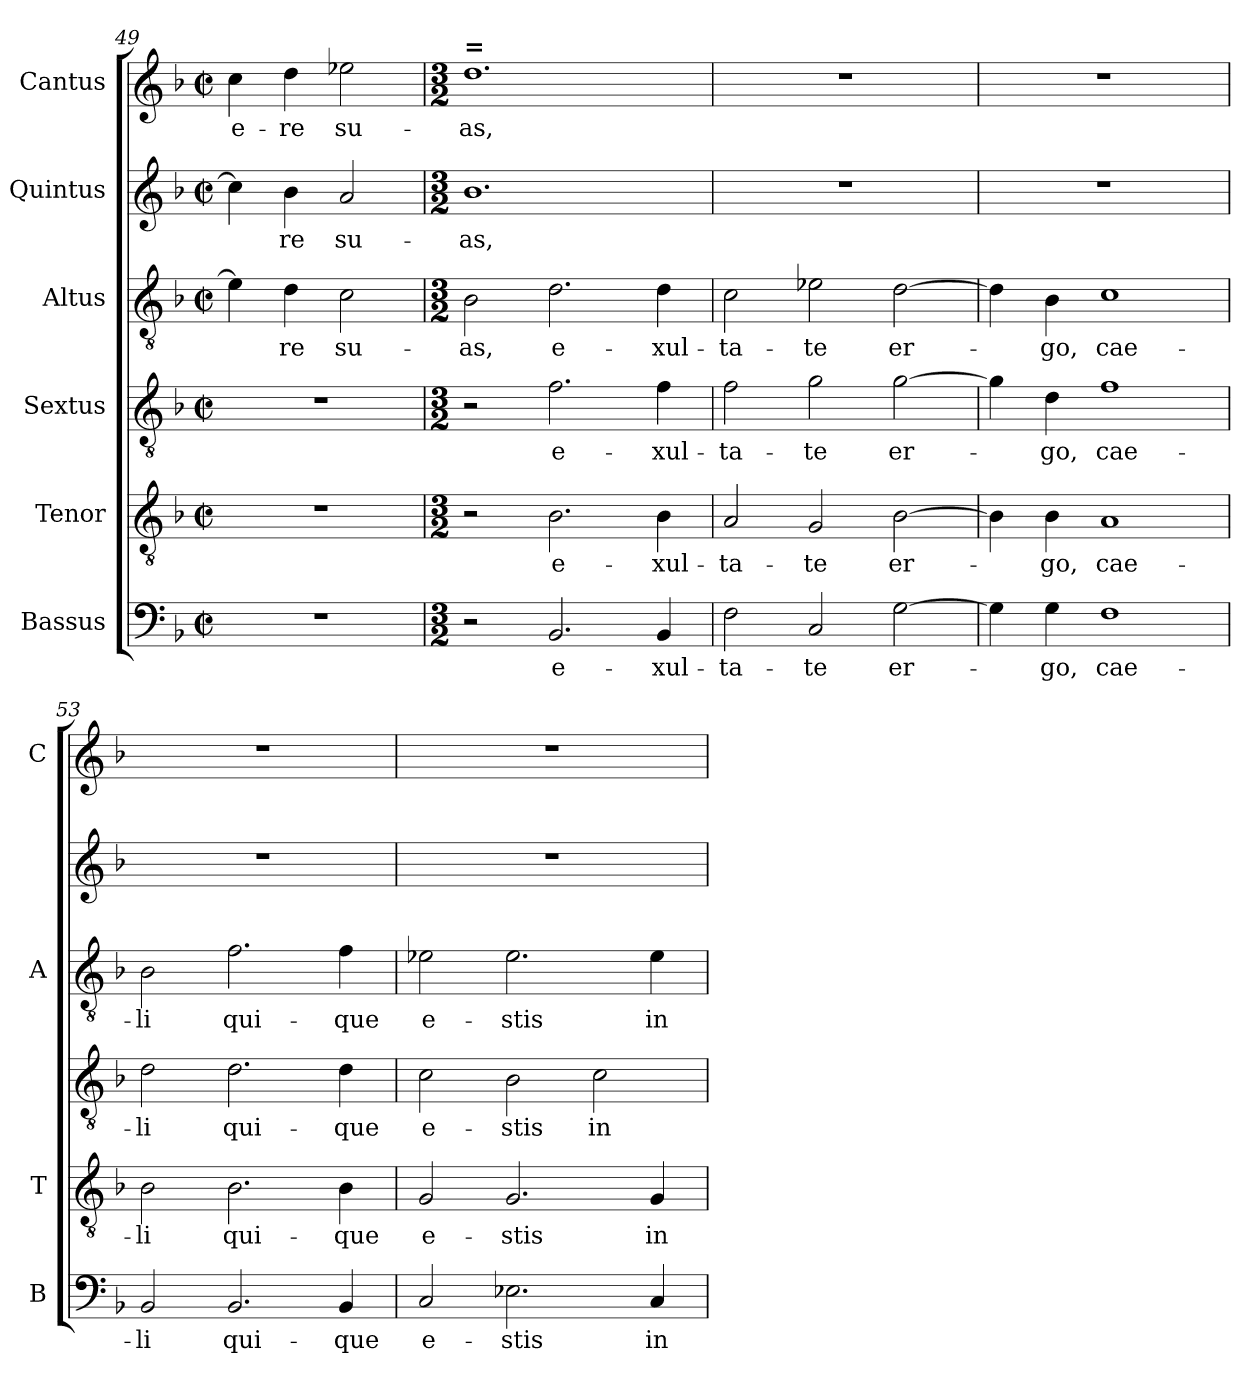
**kern	**text	**kern	**text	**kern	**text	**kern	**text	**kern	**text	**kern	**text	**dynam
*part6	*part6	*part5	*part5	*part4	*part4	*part3	*part3	*part2	*part2	*part1	*part1	*part1
*staff6	*staff6	*staff5	*staff5	*staff4	*staff4	*staff3	*staff3	*staff2	*staff2	*staff1	*staff1	*staff1
*I"Bassus	*	*I"Tenor	*	*I"Sextus	*	*I"Altus	*	*I"Quintus	*	*I"Cantus	*	*
*I'B	*	*I'T	*	*	*	*I'A	*	*	*	*I'C	*	*
*clefF4	*	*clefGv2	*	*clefGv2	*	*clefGv2	*	*clefG2	*	*clefG2	*	*
*k[b-]	*	*k[b-]	*	*k[b-]	*	*k[b-]	*	*k[b-]	*	*k[b-]	*	*
*F:	*	*F:	*	*F:	*	*F:	*	*F:	*	*F:	*	*
*M2/2	*	*M2/2	*	*M2/2	*	*M2/2	*	*M2/2	*	*M2/2	*	*
*met(c|)	*	*met(c|)	*	*met(c|)	*	*met(c|)	*	*met(c|)	*	*met(c|)	*	*
=49	=49	=49	=49	=49	=49	=49	=49	=49	=49	=49	=49	=49
1r	.	1r	.	1r	.	4e-\]	.	4cc\]	.	4cc\	-e-	.
.	.	.	.	.	.	4d\	-re	4b-\	-re	4dd\	-re	.
.	.	.	.	.	.	2c\	su-	2a/	su-	2ee-X\	su-	.
=50	=50	=50	=50	=50	=50	=50	=50	=50	=50	=50	=50	=50
*M3/2	*	*M3/2	*	*M3/2	*	*M3/2	*	*M3/2	*	*M3/2	*	*
!	!	!	!	!	!	!	!	!	!	!LO:TX:a:B:t==	!	!
!	!	!	!	!	!	!	!	!	!	!	!	!LO:DY:a
2r	.	2r	.	2r	.	2B-\	-as,	1.b-	-as,	1.dd	-as,	M.M.
2.BB-/	e-	2.B-\	e-	2.f\	e-	2.d\	e-	.	.	.	.	.
4BB-/	-xul-	4B-\	-xul-	4f\	-xul-	4d\	-xul-	.	.	.	.	.
!!LO:PB:g=z
=51	=51	=51	=51	=51	=51	=51	=51	=51	=51	=51	=51	=51
2F\	-ta-	2A/	-ta-	2f\	-ta-	2c\	-ta-	1.r	.	1.r	.	.
2C/	-te	2G/	-te	2g\	-te	2e-X\	-te	.	.	.	.	.
[2G\	er-	[2B-\	er-	[2g\	er-	[2d\	er-	.	.	.	.	.
=52	=52	=52	=52	=52	=52	=52	=52	=52	=52	=52	=52	=52
4G\]	.	4B-\]	.	4g\]	.	4d\]	.	1.r	.	1.r	.	.
4G\	-go,	4B-\	-go,	4d\	-go,	4B-\	-go,	.	.	.	.	.
1F	cae-	1A	cae-	1f	cae-	1c	cae-	.	.	.	.	.
=53	=53	=53	=53	=53	=53	=53	=53	=53	=53	=53	=53	=53
2BB-/	-li	2B-\	-li	2d\	-li	2B-\	-li	1.r	.	1.r	.	.
2.BB-/	qui-	2.B-\	qui-	2.d\	qui-	2.f\	qui-	.	.	.	.	.
4BB-/	-que	4B-\	-que	4d\	-que	4f\	-que	.	.	.	.	.
=54	=54	=54	=54	=54	=54	=54	=54	=54	=54	=54	=54	=54
2C/	e-	2G/	e-	2c\	e-	2e-X\	e-	1.r	.	1.r	.	.
2.E-X\	-stis	2.G/	-stis	2B-\	-stis	2.e-\	-stis	.	.	.	.	.
.	.	.	.	2c\	in	.	.	.	.	.	.	.
4C/	in	4G/	in	.	.	4e-\	in	.	.	.	.	.
=	=	=	=	=	=	=	=	=	=	=	=	=
*-	*-	*-	*-	*-	*-	*-	*-	*-	*-	*-	*-	*-
